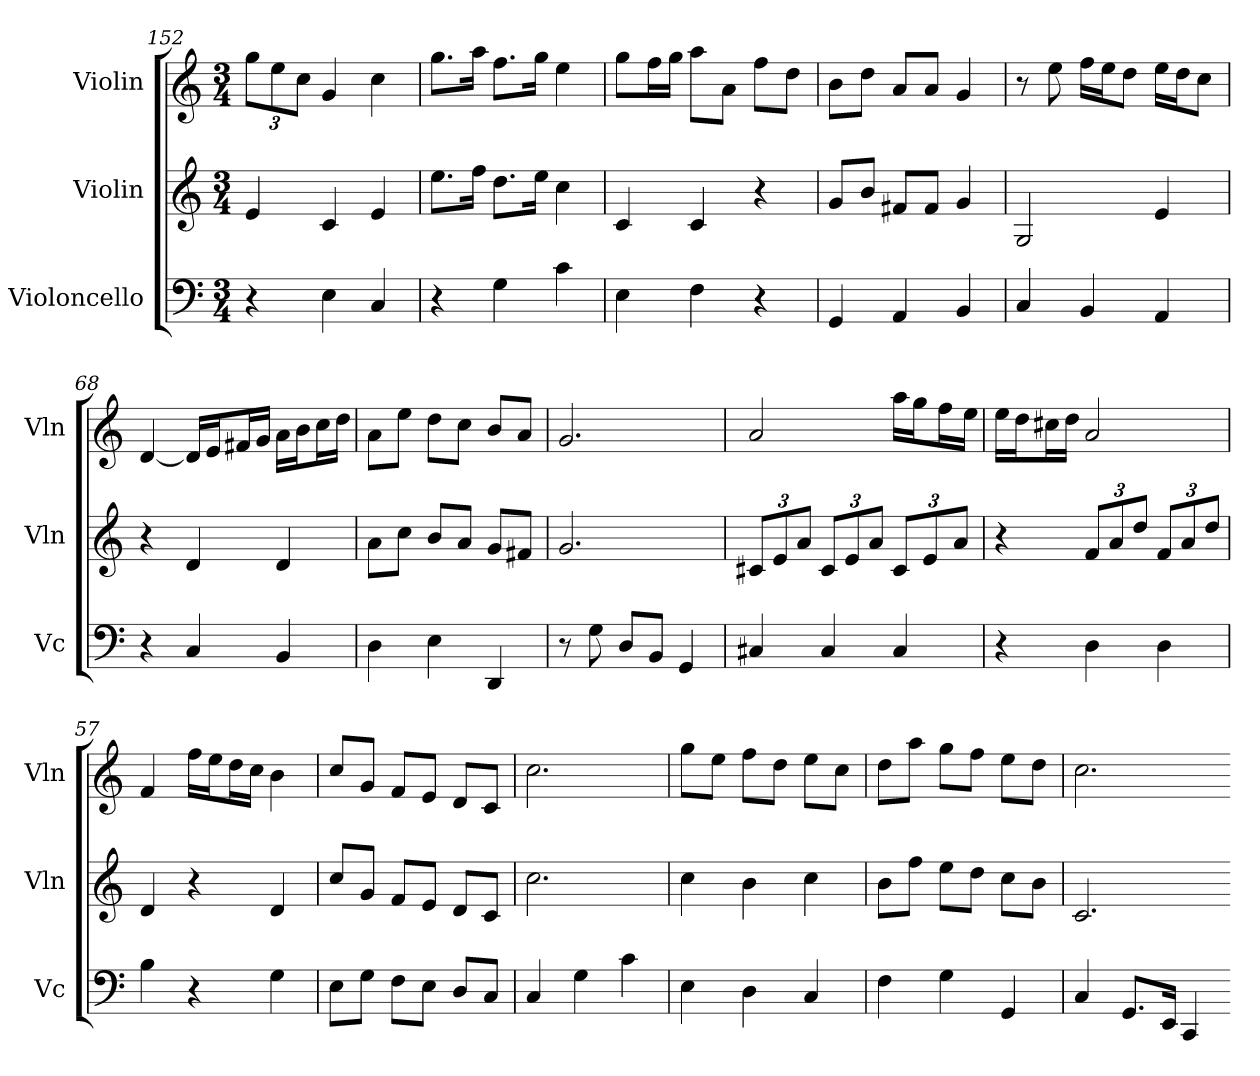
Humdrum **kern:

**kern	**kern	**kern
*part3	*part2	*part1
*staff3	*staff2	*staff1
*I"Violoncello	*I"Violin	*I"Violin
*I'Vc	*I'Vln	*I'Vln
*k[]	*k[]	*k[]
*M3/4	*M3/4	*M3/4
*MM120	*MM120	*MM120
=152	=152	=152
4r	4e	12ggL
.	.	12ee
.	.	12ccJ
4E	4c	4g
4C	4e	4cc
=84	=84	=84
4r	8.eeL	8.ggL
.	16ffJk	16aaJk
4G	8.ddL	8.ffL
.	16eeJk	16ggJk
4c	4cc	4ee
=114	=114	=114
4E	4c	8ggL
.	.	16ffL
.	.	16ggJJ
4F	4c	8aaL
.	.	8aJ
4r	4r	8ffL
.	.	8ddJ
=103	=103	=103
4GG	8gL	8bL
.	8bJ	8ddJ
4AA	8f#XL	8aL
.	8f#J	8aJ
4BB	4g	4g
=154	=154	=154
4C	2G	8r
.	.	8ee
4BB	.	16ffLL
.	.	16eeJ
.	.	8ddJ
4AA	4e	16eeLL
.	.	16ddJ
.	.	8ccJ
=68	=68	=68
4r	4r	[4d
4C	4d	16dLL]
.	.	16eJ
.	.	16f#XL
.	.	16gJJ
4BB	4d	16aLL
.	.	16bJ
.	.	16ccL
.	.	16ddJJ
=21	=21	=21
4D	8aL	8aL
.	8ccJ	8eeJ
4E	8bL	8ddL
.	8aJ	8ccJ
4DD	8gL	8bL
.	8f#XJ	8aJ
=33	=33	=33
8r	2.g	2.g
8G	.	.
8DL	.	.
8BBJ	.	.
4GG	.	.
=16	=16	=16
4C#X	12c#XL	2a
.	12e	.
.	12aJ	.
4C#	12c#L	.
.	12e	.
.	12aJ	.
4C#	12c#L	16aaLL
.	.	16ggJ
.	12e	.
.	.	16ffL
.	12aJ	.
.	.	16eeJJ
=139	=139	=139
4r	4r	16eeLL
.	.	16ddJ
.	.	16cc#XL
.	.	16ddJJ
4D	12fL	2a
.	12a	.
.	12ddJ	.
4D	12fL	.
.	12a	.
.	12ddJ	.
=57	=57	=57
4B	4d	4f
4r	4r	16ffLL
.	.	16eeJ
.	.	16ddL
.	.	16ccJJ
4G	4d	4b
=166	=166	=166
8EL	8ccL	8ccL
8GJ	8gJ	8gJ
8FL	8fL	8fL
8EJ	8eJ	8eJ
8DL	8dL	8dL
8CJ	8cJ	8cJ
=67	=67	=67
4C	2.cc	2.cc
4G	.	.
4c	.	.
=38	=38	=38
4E	4cc	8ggL
.	.	8eeJ
4D	4b	8ffL
.	.	8ddJ
4C	4cc	8eeL
.	.	8ccJ
=72	=72	=72
4F	8bL	8ddL
.	8ffJ	8aaJ
4G	8eeL	8ggL
.	8ddJ	8ffJ
4GG	8ccL	8eeL
.	8bJ	8ddJ
=151	=151	=151
4C	2.c	2.cc
8.GGL	.	.
16EEJk	.	.
4CC	.	.
=-	=-	=-
*-	*-	*-
